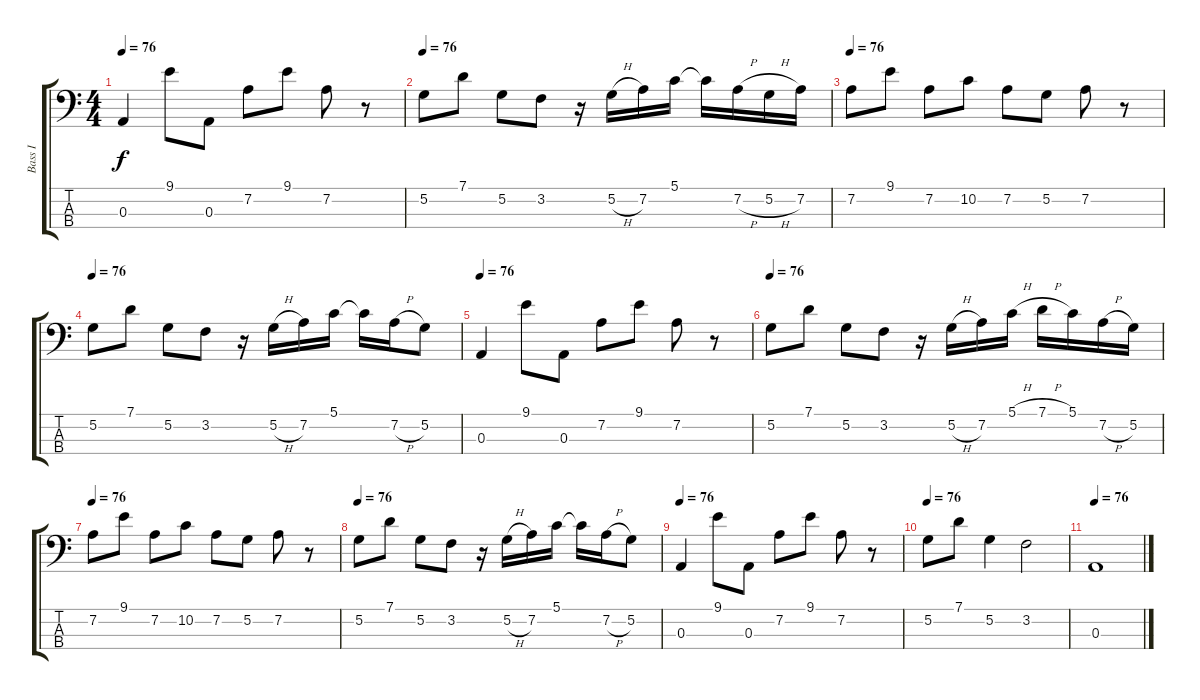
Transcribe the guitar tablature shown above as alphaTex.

\track ("Bass I" "Bass I") {instrument electricbassfinger}
\staff {score tabs}
\tuning (G2 D2 A1 E1) {hide}
\ts (4 4)
\tempo 76
\clef f4
\ks c
0.3.4{dy f} 9.1.8 0.3.8 7.2.8 9.1.8 7.2.8 r.8 |
\tempo 76
5.2.8 7.1.8 5.2.8 3.2.8 r.16 5.2{h}.16 7.2.16 5.1.16 5.1{t}.16 7.2{h}.16 5.2{h}.16 7.2.16 |
\tempo 76
7.2.8 9.1.8 7.2.8 10.2.8 7.2.8 5.2.8 7.2.8 r.8 |
\tempo 76
5.2.8 7.1.8 5.2.8 3.2.8 r.16 5.2{h}.16 7.2.16 5.1.16 5.1{t}.16 7.2{h}.16 5.2.8 |
\tempo 76
0.3.4 9.1.8 0.3.8 7.2.8 9.1.8 7.2.8 r.8 |
\tempo 76
5.2.8 7.1.8 5.2.8 3.2.8 r.16 5.2{h}.16 7.2.16 5.1{h}.16 7.1{h}.16 5.1.16 7.2{h}.16 5.2.16 |
\tempo 76
7.2.8 9.1.8 7.2.8 10.2.8 7.2.8 5.2.8 7.2.8 r.8 |
\tempo 76
5.2.8 7.1.8 5.2.8 3.2.8 r.16 5.2{h}.16 7.2.16 5.1.16 5.1{t}.16 7.2{h}.16 5.2.8 |
\tempo 76
0.3.4 9.1.8 0.3.8 7.2.8 9.1.8 7.2.8 r.8 |
\tempo 76
5.2.8 7.1.8 5.2.4 3.2.2 |
\tempo 76
0.3.1
